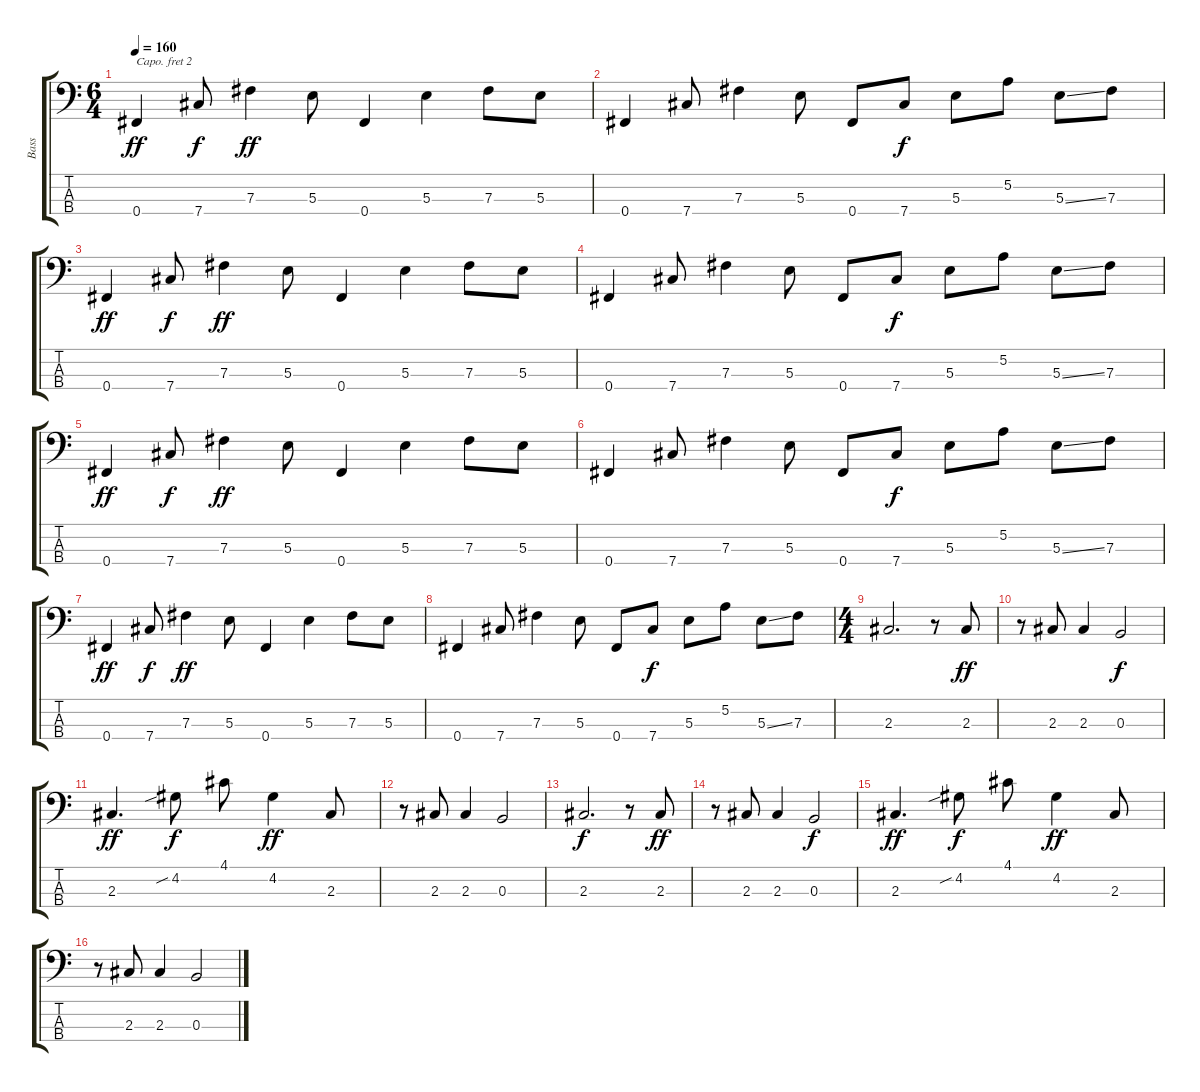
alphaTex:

\track ("Bass" "Bass") {instrument electricbassfinger}
\staff {score tabs}
\capo 2
\tuning (G2 D2 A1 E1) {hide}
\ts (6 4)
\tempo 160
\clef f4
\ks c
0.4.4{dy ff} 7.4.8{dy f} 7.3.4{dy ff} 5.3.8 0.4.4 5.3.4 7.3.8 5.3.8 |
0.4.4 7.4.8 7.3.4 5.3.8 0.4.8 7.4.8{dy f} 5.3.8 5.2.8 5.3{ss}.8 7.3.8 |
0.4.4{dy ff} 7.4.8{dy f} 7.3.4{dy ff} 5.3.8 0.4.4 5.3.4 7.3.8 5.3.8 |
0.4.4 7.4.8 7.3.4 5.3.8 0.4.8 7.4.8{dy f} 5.3.8 5.2.8 5.3{ss}.8 7.3.8 |
0.4.4{dy ff} 7.4.8{dy f} 7.3.4{dy ff} 5.3.8 0.4.4 5.3.4 7.3.8 5.3.8 |
0.4.4 7.4.8 7.3.4 5.3.8 0.4.8 7.4.8{dy f} 5.3.8 5.2.8 5.3{ss}.8 7.3.8 |
0.4.4{dy ff} 7.4.8{dy f} 7.3.4{dy ff} 5.3.8 0.4.4 5.3.4 7.3.8 5.3.8 |
0.4.4 7.4.8 7.3.4 5.3.8 0.4.8 7.4.8{dy f} 5.3.8 5.2.8 5.3{ss}.8 7.3.8 |
\ts (4 4)
2.3.2{d} r.8 2.3.8{dy ff} |
r.8 2.3.8 2.3.4 0.3.2{dy f} |
2.3.4{d dy ff} 4.2{sib}.8{dy f} 4.1.8 4.2.4{dy ff} 2.3.8 |
r.8 2.3.8 2.3.4 0.3.2 |
2.3.2{d dy f} r.8 2.3.8{dy ff} |
r.8 2.3.8 2.3.4 0.3.2{dy f} |
2.3.4{d dy ff} 4.2{sib}.8{dy f} 4.1.8 4.2.4{dy ff} 2.3.8 |
r.8 2.3.8 2.3.4 0.3.2
